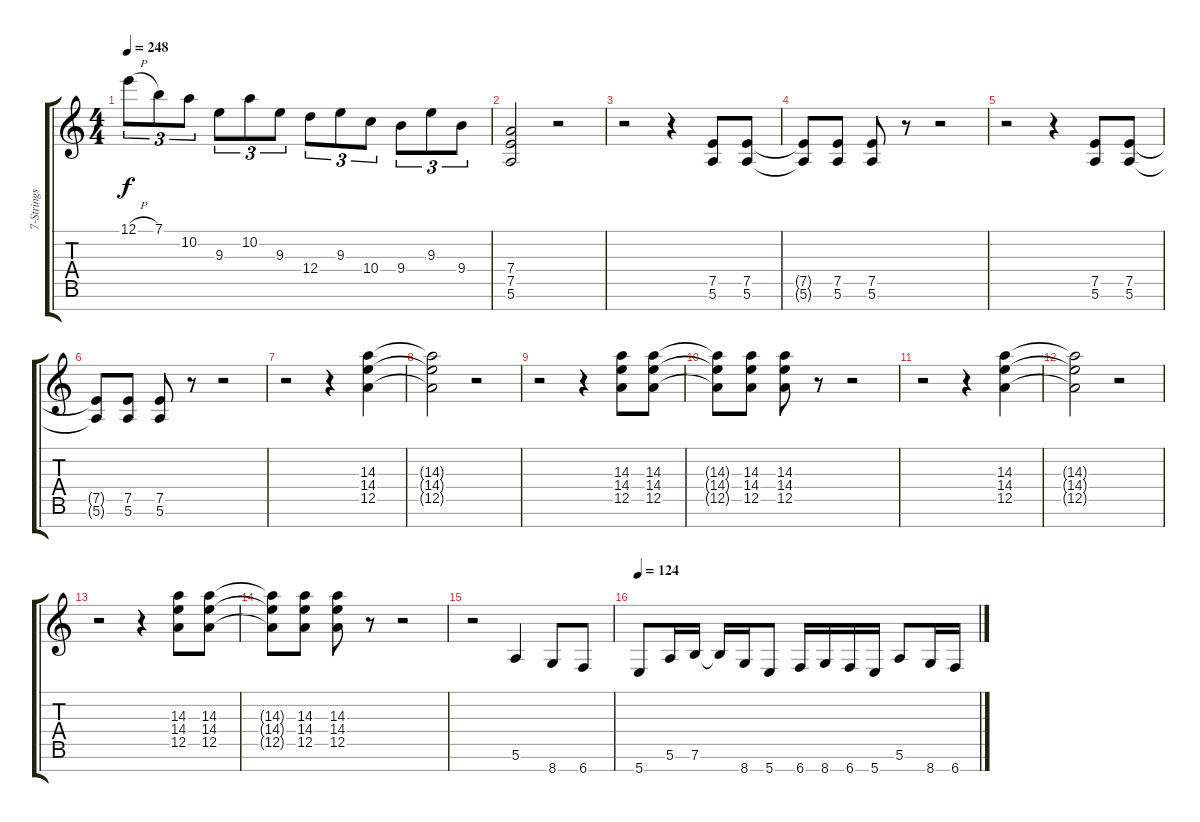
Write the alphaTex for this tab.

\track ("7-Strings Distortion Guitar 2" "7-Strings ") {instrument distortionguitar}
\staff {score tabs}
\tuning (E4 B3 G3 D3 A2 E2 B1) {hide}
\ts (4 4)
\tempo 248
\clef g2
\ks c
12.1{h}.8{tu (3 2) dy f} 7.1.8{tu (3 2)} 10.2.8{tu (3 2)} 9.3.8{tu (3 2)} 10.2.8{tu (3 2)} 9.3.8{tu (3 2)} 12.4.8{tu (3 2)} 9.3.8{tu (3 2)} 10.4.8{tu (3 2)} 9.4.8{tu (3 2)} 9.3.8{tu (3 2)} 9.4.8{tu (3 2)} |
(7.4 7.5 5.6).2 r.2 |
r.2 r.4 (7.5 5.6).8 (7.5 5.6).8 |
(7.5{t} 5.6{t}).8 (7.5 5.6).8 (7.5 5.6).8 r.8 r.2 |
r.2 r.4 (7.5 5.6).8 (7.5 5.6).8 |
(7.5{t} 5.6{t}).8 (7.5 5.6).8 (7.5 5.6).8 r.8 r.2 |
r.2 r.4 (14.3 14.4 12.5).4 |
(14.3{t} 14.4{t} 12.5{t}).2 r.2 |
r.2 r.4 (14.3 14.4 12.5).8 (14.3 14.4 12.5).8 |
(14.3{t} 14.4{t} 12.5{t}).8 (14.3 14.4 12.5).8 (14.3 14.4 12.5).8 r.8 r.2 |
r.2 r.4 (14.3 14.4 12.5).4 |
(14.3{t} 14.4{t} 12.5{t}).2 r.2 |
r.2 r.4 (14.3 14.4 12.5).8 (14.3 14.4 12.5).8 |
(14.3{t} 14.4{t} 12.5{t}).8 (14.3 14.4 12.5).8 (14.3 14.4 12.5).8 r.8 r.2 |
r.2 5.6.4 8.7.8 6.7.8 |
\tempo 124
5.7.8 5.6.16 7.6.16 7.6{t}.16 8.7.16 5.7.8 6.7.16 8.7.16 6.7.16 5.7.16 5.6.8 8.7.16 6.7.16
